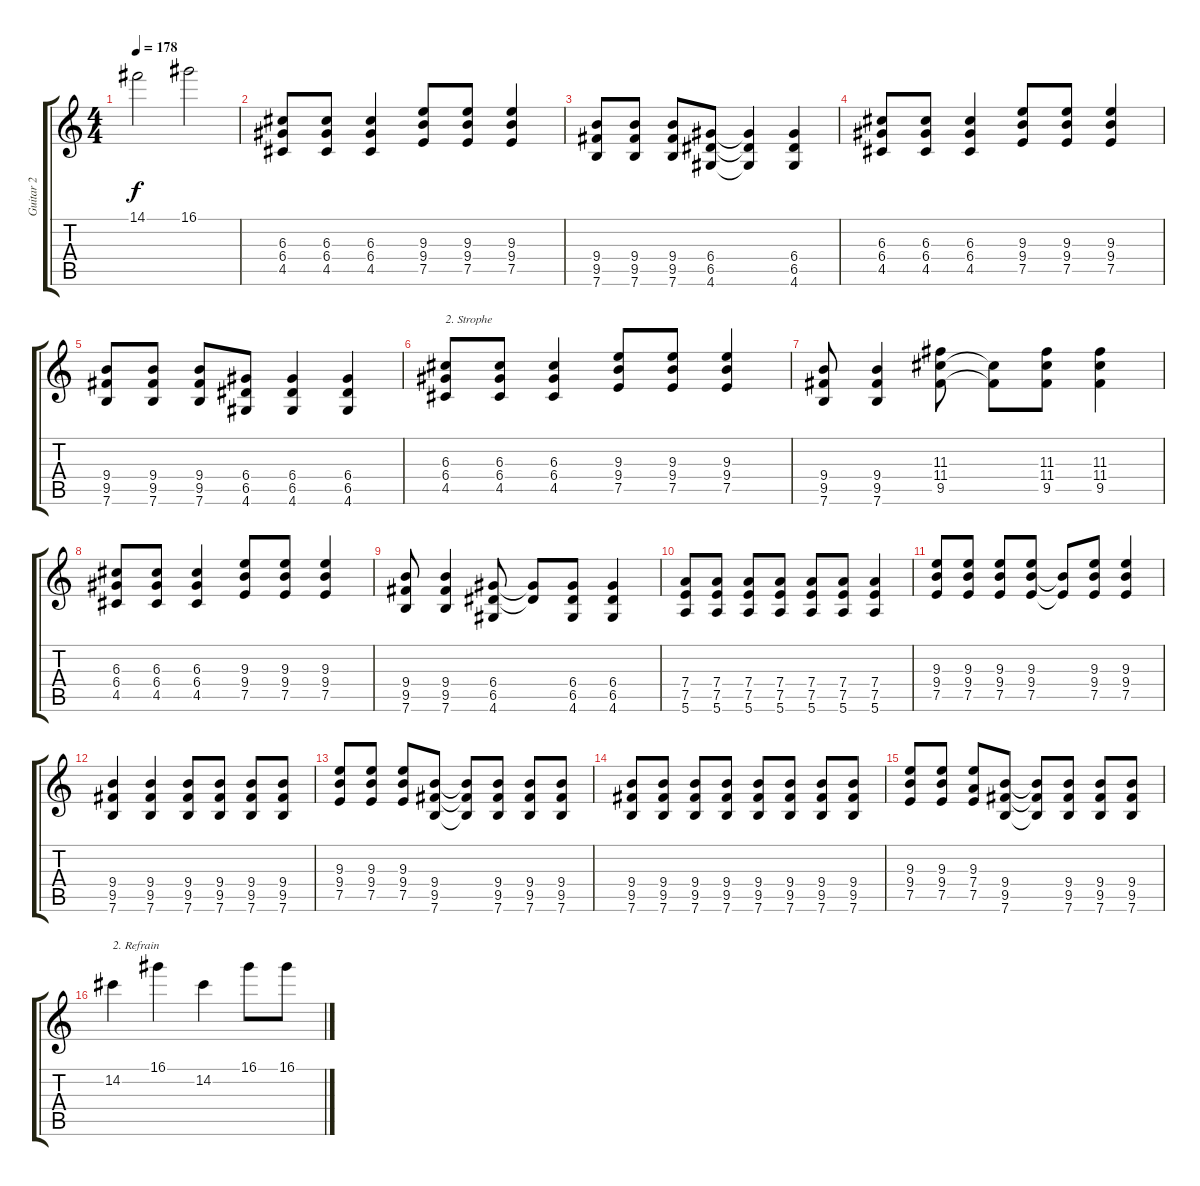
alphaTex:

\track ("Guitar 2" "Guitar 2") {instrument overdrivenguitar}
\staff {score tabs}
\tuning (E4 B3 G3 D3 A2 E2) {hide}
\ts (4 4)
\tempo 178
\clef g2
\ks c
14.1.2{dy f} 16.1.2 |
(6.3 6.4 4.5).8 (6.3 6.4 4.5).8 (6.3 6.4 4.5).4 (9.3 9.4 7.5).8 (9.3 9.4 7.5).8 (9.3 9.4 7.5).4 |
(9.4 9.5 7.6).8 (9.4 9.5 7.6).8 (9.4 9.5 7.6).8 (6.4 6.5 4.6).8 (6.4{t} 6.5{t} 4.6{t}).4 (6.4 6.5 4.6).4 |
(6.3 6.4 4.5).8 (6.3 6.4 4.5).8 (6.3 6.4 4.5).4 (9.3 9.4 7.5).8 (9.3 9.4 7.5).8 (9.3 9.4 7.5).4 |
(9.4 9.5 7.6).8 (9.4 9.5 7.6).8 (9.4 9.5 7.6).8 (6.4 6.5 4.6).8 (6.4 6.5 4.6).4 (6.4 6.5 4.6).4 |
(6.3 6.4 4.5).8{txt "2. Strophe"} (6.3 6.4 4.5).8 (6.3 6.4 4.5).4 (9.3 9.4 7.5).8 (9.3 9.4 7.5).8 (9.3 9.4 7.5).4 |
(9.4 9.5 7.6).8 (9.4 9.5 7.6).4 (11.3 11.4 9.5).8 (11.4{t} 9.5{t}).8 (11.3 11.4 9.5).8 (11.3 11.4 9.5).4 |
(6.3 6.4 4.5).8 (6.3 6.4 4.5).8 (6.3 6.4 4.5).4 (9.3 9.4 7.5).8 (9.3 9.4 7.5).8 (9.3 9.4 7.5).4 |
(9.4 9.5 7.6).8 (9.4 9.5 7.6).4 (6.4 6.5 4.6).8 (6.4{t} 6.5{t}).8 (6.4 6.5 4.6).8 (6.4 6.5 4.6).4 |
(7.4 7.5 5.6).8 (7.4 7.5 5.6).8 (7.4 7.5 5.6).8 (7.4 7.5 5.6).8 (7.4 7.5 5.6).8 (7.4 7.5 5.6).8 (7.4 7.5 5.6).4 |
(9.3 9.4 7.5).8 (9.3 9.4 7.5).8 (9.3 9.4 7.5).8 (9.3 9.4 7.5).8 (9.4{t} 7.5{t}).8 (9.3 9.4 7.5).8 (9.3 9.4 7.5).4 |
(9.4 9.5 7.6).4 (9.4 9.5 7.6).4 (9.4 9.5 7.6).8 (9.4 9.5 7.6).8 (9.4 9.5 7.6).8 (9.4 9.5 7.6).8 |
(9.3 9.4 7.5).8 (9.3 9.4 7.5).8 (9.3 9.4 7.5).8 (9.4 9.5 7.6).8 (9.4{t} 9.5{t} 7.6{t}).8 (9.4 9.5 7.6).8 (9.4 9.5 7.6).8 (9.4 9.5 7.6).8 |
(9.4 9.5 7.6).8 (9.4 9.5 7.6).8 (9.4 9.5 7.6).8 (9.4 9.5 7.6).8 (9.4 9.5 7.6).8 (9.4 9.5 7.6).8 (9.4 9.5 7.6).8 (9.4 9.5 7.6).8 |
(9.3 9.4 7.5).8 (9.3 9.4 7.5).8 (9.3 7.4 7.5).8 (9.4 9.5 7.6).8 (9.4{t} 9.5{t} 7.6{t}).8 (9.4 9.5 7.6).8 (9.4 9.5 7.6).8 (9.4 9.5 7.6).8 |
14.2.4{txt "2. Refrain"} 16.1.4 14.2.4 16.1.8 16.1.8
